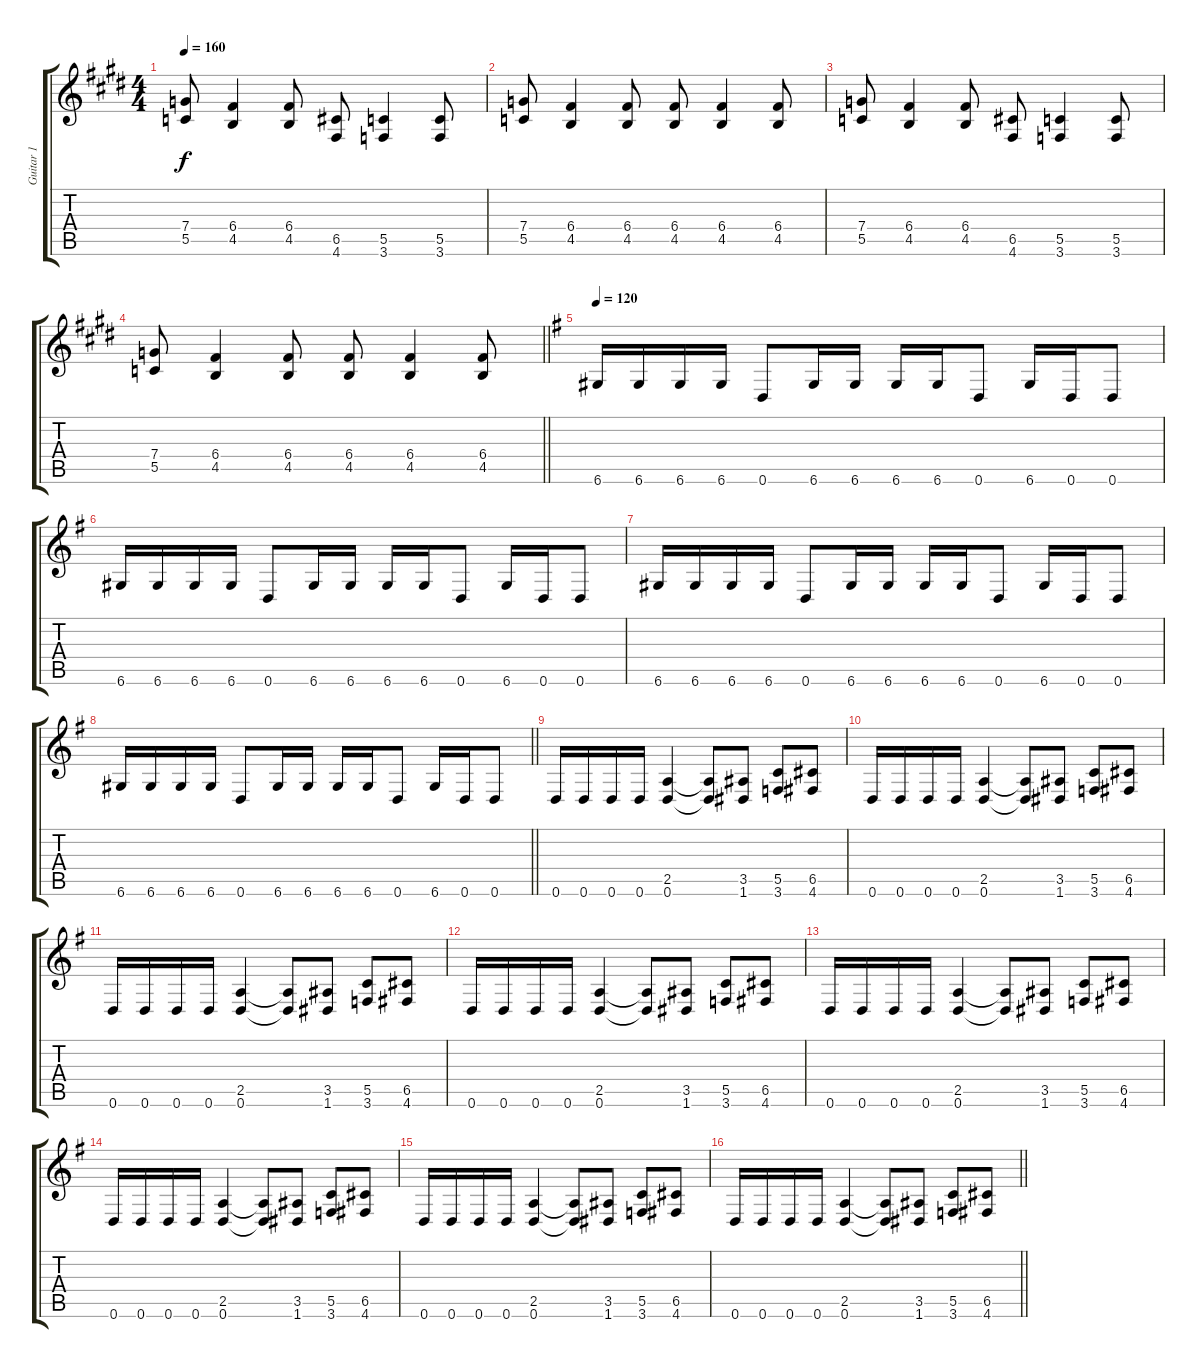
\track ("Guitar 1" "Guitar 1") {instrument distortionguitar}
\staff {score tabs}
\tuning (D4 A3 F3 C3 G2 D2) {hide}
\ts (4 4)
\tempo 160
\clef g2
\ks c#minor
(7.4 5.5).8{dy f} (6.4 4.5).4 (6.4 4.5).8 (6.5 4.6).8 (5.5 3.6).4 (5.5 3.6).8 |
(7.4 5.5).8 (6.4 4.5).4 (6.4 4.5).8 (6.4 4.5).8 (6.4 4.5).4 (6.4 4.5).8 |
(7.4 5.5).8 (6.4 4.5).4 (6.4 4.5).8 (6.5 4.6).8 (5.5 3.6).4 (5.5 3.6).8 |
\barLineRight lightlight
(7.4 5.5).8 (6.4 4.5).4 (6.4 4.5).8 (6.4 4.5).8 (6.4 4.5).4 (6.4 4.5).8 |
\tempo 120
\ks eminor
6.6.16 6.6.16 6.6.16 6.6.16 0.6.8 6.6.16 6.6.16 6.6.16 6.6.16 0.6.8 6.6.16 0.6.16 0.6.8 |
6.6.16 6.6.16 6.6.16 6.6.16 0.6.8 6.6.16 6.6.16 6.6.16 6.6.16 0.6.8 6.6.16 0.6.16 0.6.8 |
6.6.16 6.6.16 6.6.16 6.6.16 0.6.8 6.6.16 6.6.16 6.6.16 6.6.16 0.6.8 6.6.16 0.6.16 0.6.8 |
\barLineRight lightlight
6.6.16 6.6.16 6.6.16 6.6.16 0.6.8 6.6.16 6.6.16 6.6.16 6.6.16 0.6.8 6.6.16 0.6.16 0.6.8 |
0.6.16 0.6.16 0.6.16 0.6.16 (2.5 0.6).4 (2.5{t} 0.6{t}).8 (3.5 1.6).8 (5.5 3.6).8 (6.5 4.6).8 |
0.6.16 0.6.16 0.6.16 0.6.16 (2.5 0.6).4 (2.5{t} 0.6{t}).8 (3.5 1.6).8 (5.5 3.6).8 (6.5 4.6).8 |
0.6.16 0.6.16 0.6.16 0.6.16 (2.5 0.6).4 (2.5{t} 0.6{t}).8 (3.5 1.6).8 (5.5 3.6).8 (6.5 4.6).8 |
0.6.16 0.6.16 0.6.16 0.6.16 (2.5 0.6).4 (2.5{t} 0.6{t}).8 (3.5 1.6).8 (5.5 3.6).8 (6.5 4.6).8 |
0.6.16 0.6.16 0.6.16 0.6.16 (2.5 0.6).4 (2.5{t} 0.6{t}).8 (3.5 1.6).8 (5.5 3.6).8 (6.5 4.6).8 |
0.6.16 0.6.16 0.6.16 0.6.16 (2.5 0.6).4 (2.5{t} 0.6{t}).8 (3.5 1.6).8 (5.5 3.6).8 (6.5 4.6).8 |
0.6.16 0.6.16 0.6.16 0.6.16 (2.5 0.6).4 (2.5{t} 0.6{t}).8 (3.5 1.6).8 (5.5 3.6).8 (6.5 4.6).8 |
\barLineRight lightlight
0.6.16 0.6.16 0.6.16 0.6.16 (2.5 0.6).4 (2.5{t} 0.6{t}).8 (3.5 1.6).8 (5.5 3.6).8 (6.5 4.6).8
